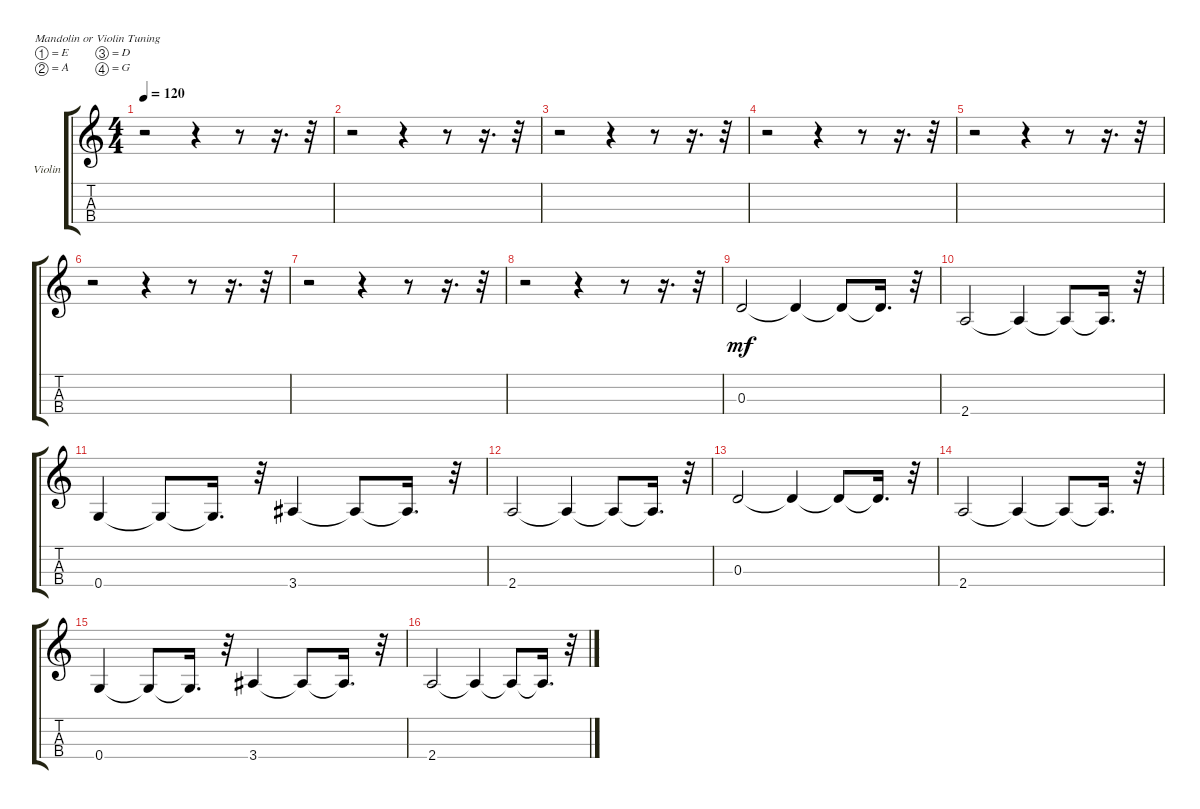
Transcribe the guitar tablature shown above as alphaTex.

\bracketExtendMode groupsimilarinstruments
\firstSystemTrackNameOrientation horizontal
\otherSystemsTrackNameOrientation horizontal
\track ("" "Violin") {instrument violin}
\staff {score tabs}
\tuning (E5 A4 D4 G3)
\ts (4 4)
\tempo 120
\clef g2
\ks c
r.2{dy mf} r.4 r.8 r.16{d} r.32 |
r.2 r.4 r.8 r.16{d} r.32 |
r.2 r.4 r.8 r.16{d} r.32 |
r.2 r.4 r.8 r.16{d} r.32 |
r.2 r.4 r.8 r.16{d} r.32 |
r.2 r.4 r.8 r.16{d} r.32 |
r.2 r.4 r.8 r.16{d} r.32 |
r.2 r.4 r.8 r.16{d} r.32 |
0.3.2 0.3{t}.4 0.3{t}.8 0.3{t}.16{d} r.32 |
2.4.2 2.4{t}.4 2.4{t}.8 2.4{t}.16{d} r.32 |
0.4.4 0.4{t}.8 0.4{t}.16{d} r.32 3.4.4 3.4{t}.8 3.4{t}.16{d} r.32 |
2.4.2 2.4{t}.4 2.4{t}.8 2.4{t}.16{d} r.32 |
0.3.2 0.3{t}.4 0.3{t}.8 0.3{t}.16{d} r.32 |
2.4.2 2.4{t}.4 2.4{t}.8 2.4{t}.16{d} r.32 |
0.4.4 0.4{t}.8 0.4{t}.16{d} r.32 3.4.4 3.4{t}.8 3.4{t}.16{d} r.32 |
2.4.2 2.4{t}.4 2.4{t}.8 2.4{t}.16{d} r.32
